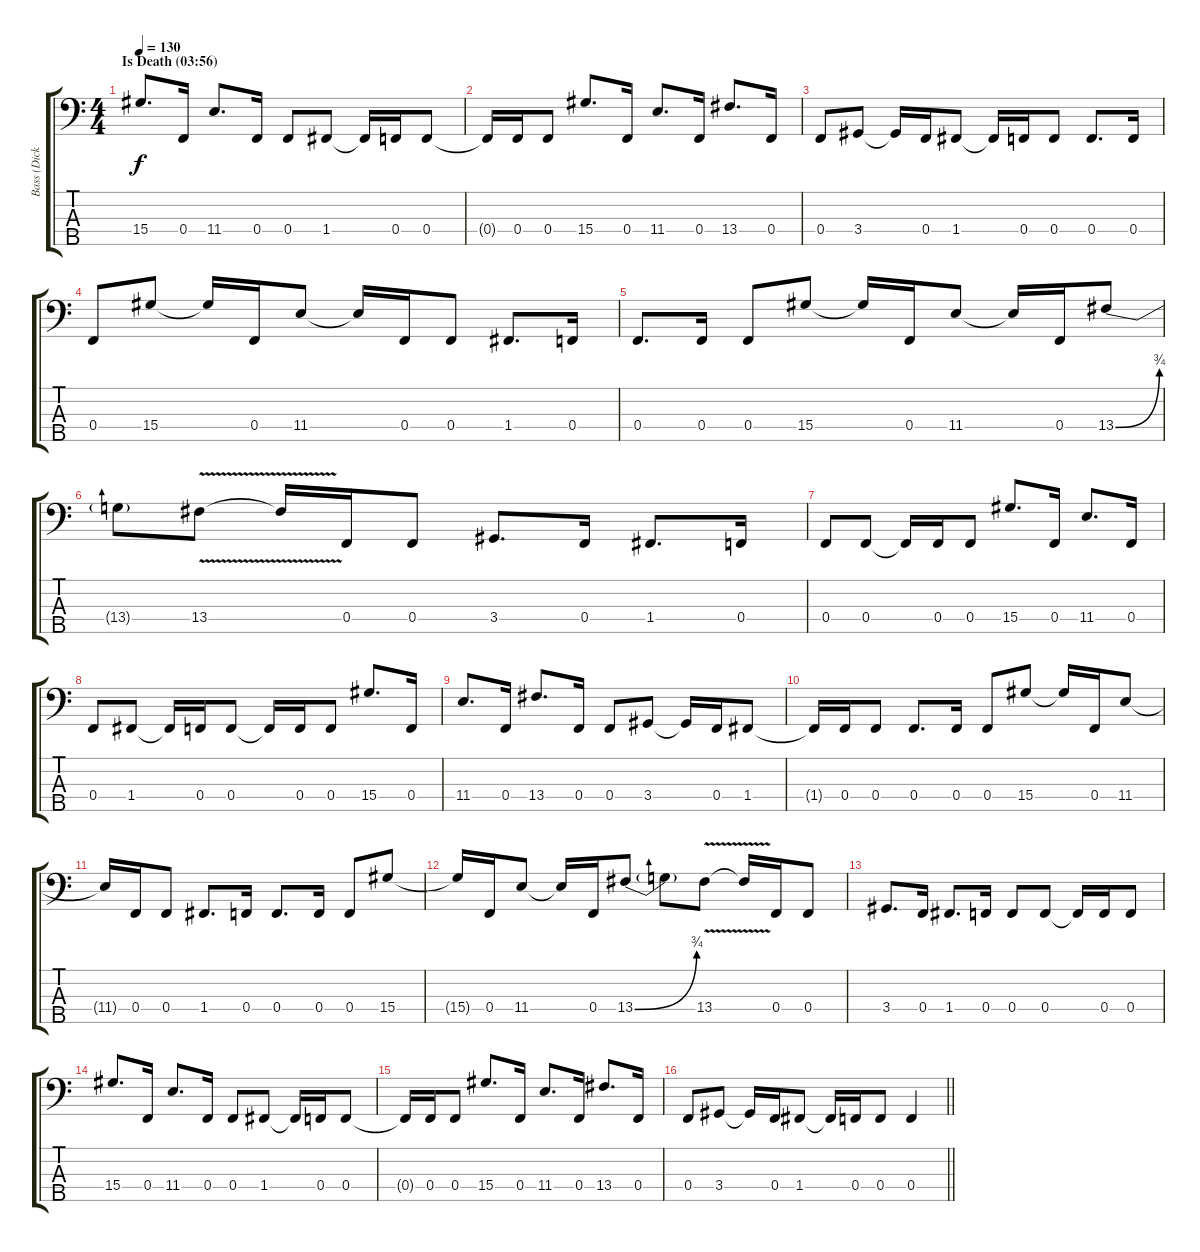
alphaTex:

\track ("Bass (Dick Lovgren)" "Bass (Dick") {instrument slapbass1}
\staff {score tabs}
\tuning (Ab2 Eb2 Bb1 F1 C1) {hide}
\ts (4 4)
\section ("" "Is Death (03:56)")
\tempo 130
\clef f4
\ks c
15.4.8{d dy f volume 9} 0.4.16 11.4.8{d} 0.4.16 0.4.8 1.4.8 1.4{t}.16 0.4.16 0.4.8 |
0.4{t}.16 0.4.16 0.4.8 15.4.8{d} 0.4.16 11.4.8{d} 0.4.16 13.4.8{d} 0.4.16 |
0.4.8 3.4.8 3.4{t}.16 0.4.16 1.4.8 1.4{t}.16 0.4.16 0.4.8 0.4.8{d} 0.4.16 |
0.4.8 15.4.8 15.4{t}.16 0.4.16 11.4.8 11.4{t}.16 0.4.16 0.4.8 1.4.8{d} 0.4.16 |
0.4.8{d} 0.4.16 0.4.8 15.4.8 15.4{t}.16 0.4.16 11.4.8 11.4{t}.16 0.4.16 13.4{be (bend 0 0 60 3)}.8 |
13.4{t}.8 13.4{v}.8 13.4{t}.16 0.4.16 0.4.8 3.4.8{d} 0.4.16 1.4.8{d} 0.4.16 |
0.4.8 0.4.8 0.4{t}.16 0.4.16 0.4.8 15.4.8{d} 0.4.16 11.4.8{d} 0.4.16 |
0.4.8 1.4.8 1.4{t}.16 0.4.16 0.4.8 0.4{t}.16 0.4.16 0.4.8 15.4.8{d} 0.4.16 |
11.4.8{d} 0.4.16 13.4.8{d} 0.4.16 0.4.8 3.4.8 3.4{t}.16 0.4.16 1.4.8 |
1.4{t}.16 0.4.16 0.4.8 0.4.8{d} 0.4.16 0.4.8 15.4.8 15.4{t}.16 0.4.16 11.4.8 |
11.4{t}.16 0.4.16 0.4.8 1.4.8{d} 0.4.16 0.4.8{d} 0.4.16 0.4.8 15.4.8 |
15.4{t}.16 0.4.16 11.4.8 11.4{t}.16 0.4.16 13.4{be (bend 0 0 60 3)}.8 13.4{t}.8 13.4{v}.8 13.4{t}.16 0.4.16 0.4.8 |
3.4.8{d} 0.4.16 1.4.8{d} 0.4.16 0.4.8 0.4.8 0.4{t}.16 0.4.16 0.4.8 |
15.4.8{d} 0.4.16 11.4.8{d} 0.4.16 0.4.8 1.4.8 1.4{t}.16 0.4.16 0.4.8 |
0.4{t}.16 0.4.16 0.4.8 15.4.8{d} 0.4.16 11.4.8{d} 0.4.16 13.4.8{d} 0.4.16 |
\barLineRight lightlight
0.4.8 3.4.8 3.4{t}.16 0.4.16 1.4.8 1.4{t}.16 0.4.16 0.4.8 0.4.4
